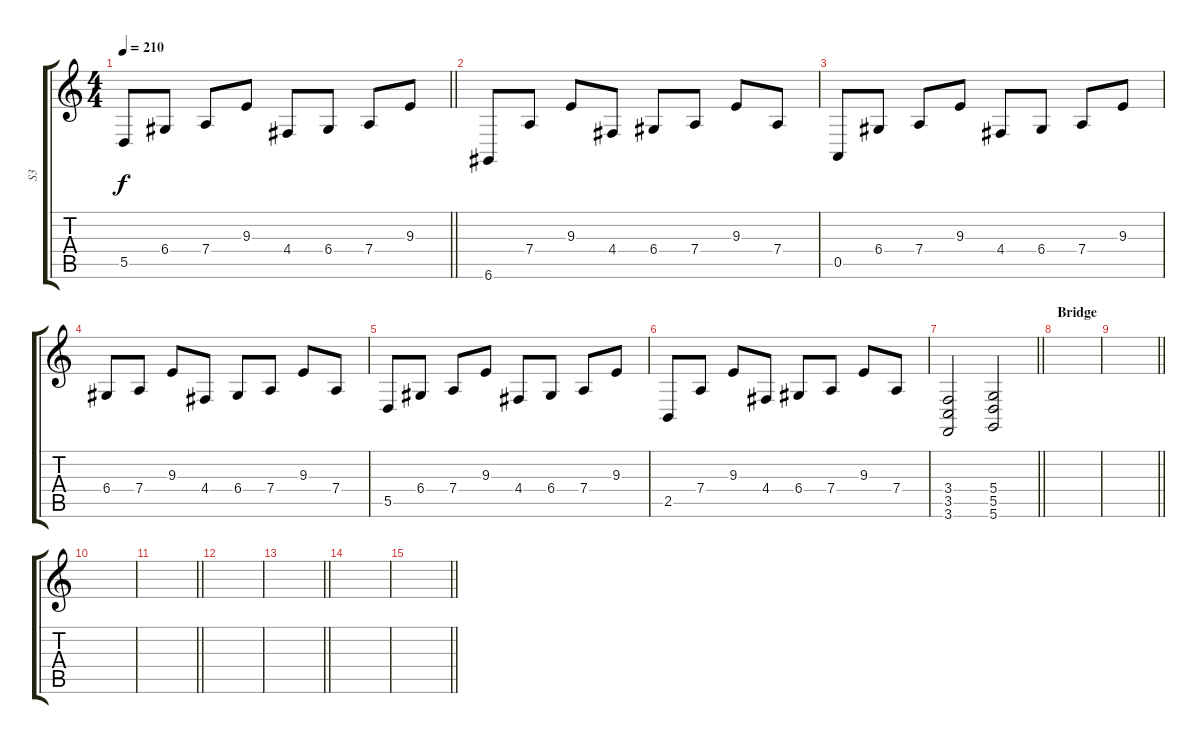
\track ("S3" "S3") {instrument fx1rain}
\staff {score tabs}
\tuning (E4 B3 G3 D3 A2 D2) {hide}
\ts (4 4)
\tempo 210
\clef g2
\barLineRight lightlight
\ks c
5.5.8{dy f} 6.4.8 7.4.8 9.3.8 4.4.8 6.4.8 7.4.8 9.3.8 |
6.6.8 7.4.8 9.3.8 4.4.8 6.4.8 7.4.8 9.3.8 7.4.8 |
0.5.8 6.4.8 7.4.8 9.3.8 4.4.8 6.4.8 7.4.8 9.3.8 |
6.4.8 7.4.8 9.3.8 4.4.8 6.4.8 7.4.8 9.3.8 7.4.8 |
5.5.8 6.4.8 7.4.8 9.3.8 4.4.8 6.4.8 7.4.8 9.3.8 |
2.5.8 7.4.8 9.3.8 4.4.8 6.4.8 7.4.8 9.3.8 7.4.8 |
\barLineRight lightlight
(3.4 3.5 3.6).2 (5.4 5.5 5.6).2 |
\section ("" "Bridge")
|
\barLineRight lightlight
|
|
\barLineRight lightlight
|
|
\barLineRight lightlight
|
|
\barLineRight lightlight
